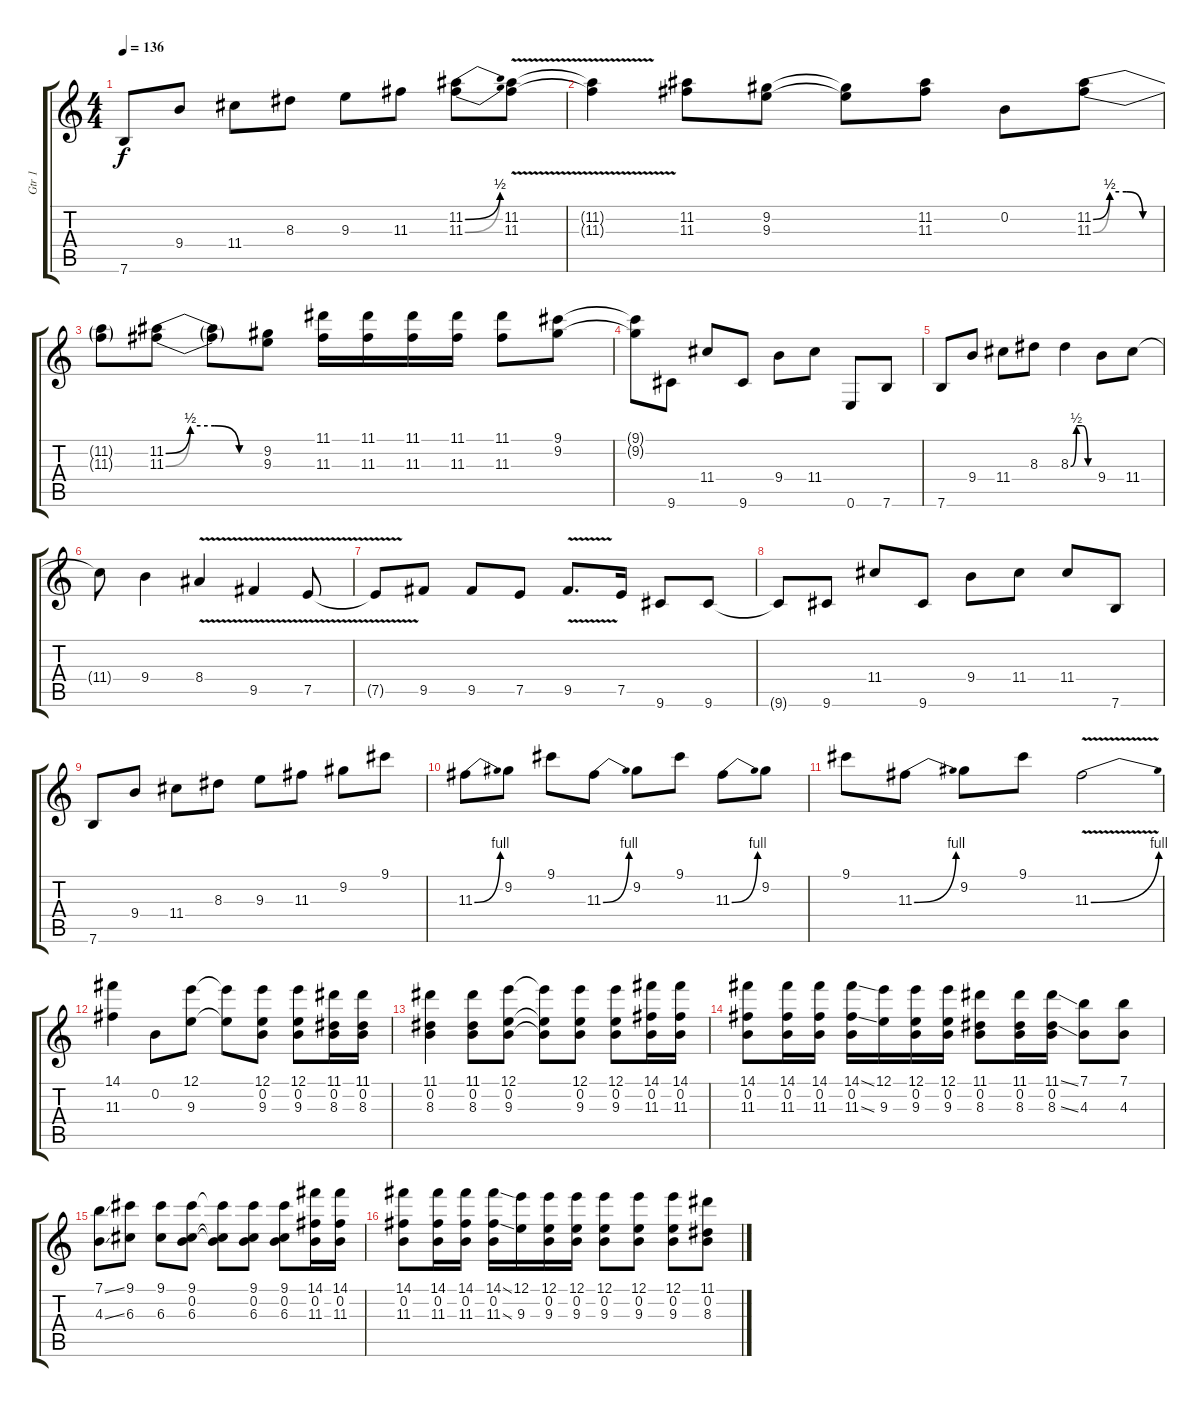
\track ("Gtr 1" "Gtr 1") {instrument distortionguitar}
\staff {score tabs}
\tuning (E4 B3 G3 D3 A2 E2) {hide}
\ts (4 4)
\tempo 136
\clef g2
\ks c
7.6.8{dy f} 9.4.8 11.4.8 8.3.8 9.3.8 11.3.8 (11.2{be (bend 0 0 60 2)} 11.3{be (bend 0 0 60 2)}).8 (11.2{v} 11.3{v}).8 |
(11.2{t} 11.3{t}).4 (11.2 11.3).8 (9.2 9.3).8 (9.2{t} 9.3{t}).8 (11.2 11.3).8 0.2.8 (11.2{be (custom 0 0 15 2 30 2 45 0 60 0)} 11.3{be (custom 0 0 15 2 30 2 45 0 60 0)}).8 |
(11.2{t} 11.3{t}).8 (11.2{be (custom 0 0 15 2 30 2 45 0 60 0)} 11.3{be (custom 0 0 15 2 30 2 45 0 60 0)}).8 (11.2{t} 11.3{t}).8 (9.2 9.3).8 (11.1 11.3).16 (11.1 11.3).16 (11.1 11.3).16 (11.1 11.3).16 (11.1 11.3).8 (9.1 9.2).8 |
(9.1{t} 9.2{t}).8 9.6.8 11.4.8 9.6.8 9.4.8 11.4.8 0.6.8 7.6.8 |
7.6.8 9.4.8 11.4.8 8.3.8 8.3{be (custom 0 0 15 2 30 2 45 0 60 0)}.4 9.4.8 11.4.8 |
11.4{t}.8 9.4.4 8.4{v}.4 9.5{v}.4 7.5{v}.8 |
7.5{t}.8 9.5.8 9.5.8 7.5.8 9.5{v}.8{d} 7.5.16 9.6.8 9.6.8 |
9.6{t}.8 9.6.8 11.4.8 9.6.8 9.4.8 11.4.8 11.4.8 7.6.8 |
7.6.8 9.4.8 11.4.8 8.3.8 9.3.8 11.3.8 9.2.8 9.1.8 |
11.3{be (bend 0 0 60 4)}.8 9.2.8 9.1.8 11.3{be (bend 0 0 60 4)}.8 9.2.8 9.1.8 11.3{be (bend 0 0 60 4)}.8 9.2.8 |
9.1.8 11.3{be (bend 0 0 60 4)}.8 9.2.8 9.1.8 11.3{be (bend 0 0 60 4) v}.2 |
(14.1 11.3).4 0.2.8 (12.1 9.3).8 (12.1{t} 9.3{t}).8 (12.1 0.2 9.3).8 (12.1 0.2 9.3).8 (11.1 0.2 8.3).16 (11.1 0.2 8.3).16 |
(11.1 0.2 8.3).4 (11.1 0.2 8.3).8 (12.1 0.2 9.3).8 (12.1{t} 0.2{t} 9.3{t}).8 (12.1 0.2 9.3).8 (12.1 0.2 9.3).8 (14.1 0.2 11.3).16 (14.1 0.2 11.3).16 |
(14.1 0.2 11.3).8 (14.1 0.2 11.3).16 (14.1 0.2 11.3).16 (14.1{ss} 0.2 11.3{ss}).16 (12.1 9.3).16 (12.1 0.2 9.3).16 (12.1 0.2 9.3).16 (11.1 0.2 8.3).8 (11.1 0.2 8.3).16 (11.1{ss} 0.2 8.3{ss}).16 (7.1 4.3).8 (7.1 4.3).8 |
(7.1{ss} 4.3{ss}).8 (9.1 6.3).8 (9.1 6.3).8 (9.1 0.2 6.3).8 (9.1{t} 0.2{t} 6.3{t}).8 (9.1 0.2 6.3).8 (9.1 0.2 6.3).8 (14.1 0.2 11.3).16 (14.1 0.2 11.3).16 |
(14.1 0.2 11.3).8 (14.1 0.2 11.3).16 (14.1 0.2 11.3).16 (14.1{ss} 0.2 11.3{ss}).16 (12.1 9.3).16 (12.1 0.2 9.3).16 (12.1 0.2 9.3).16 (12.1 0.2 9.3).8 (12.1 0.2 9.3).8 (12.1 0.2 9.3).8 (11.1 0.2 8.3).8
